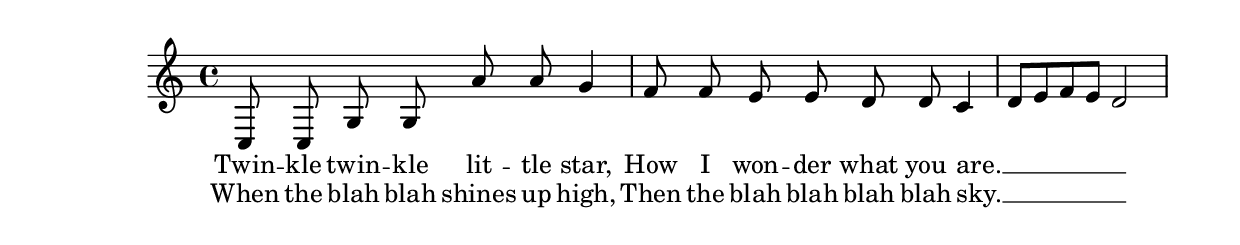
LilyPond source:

\version "2.18.2"
\book {
  \header {
  }

  \bookpart {
    <<
    \new Staff = SopranoStaff \with { }
    \context Staff = SopranoStaff {
      \relative c {
        \clef "treble"
        << \new Voice = "soprano_voice1" {
          \autoBeamOff
          c8 c g' g a' a g4
          f8 f e e d d c4 d8[ e f e] d2
        } >>
      }
    }
    \new Lyrics {
      \lyricsto "soprano_voice1" {
        Twin -- kle twin -- kle lit -- tle star,
        How I won -- der what you are. __ _ _
      }
    }
    \new Lyrics {
      \lyricsto "soprano_voice1" {
        When the blah blah shines up high,
        Then the blah blah blah blah sky. __ _ _
      }
    }
    >>
  }
}
